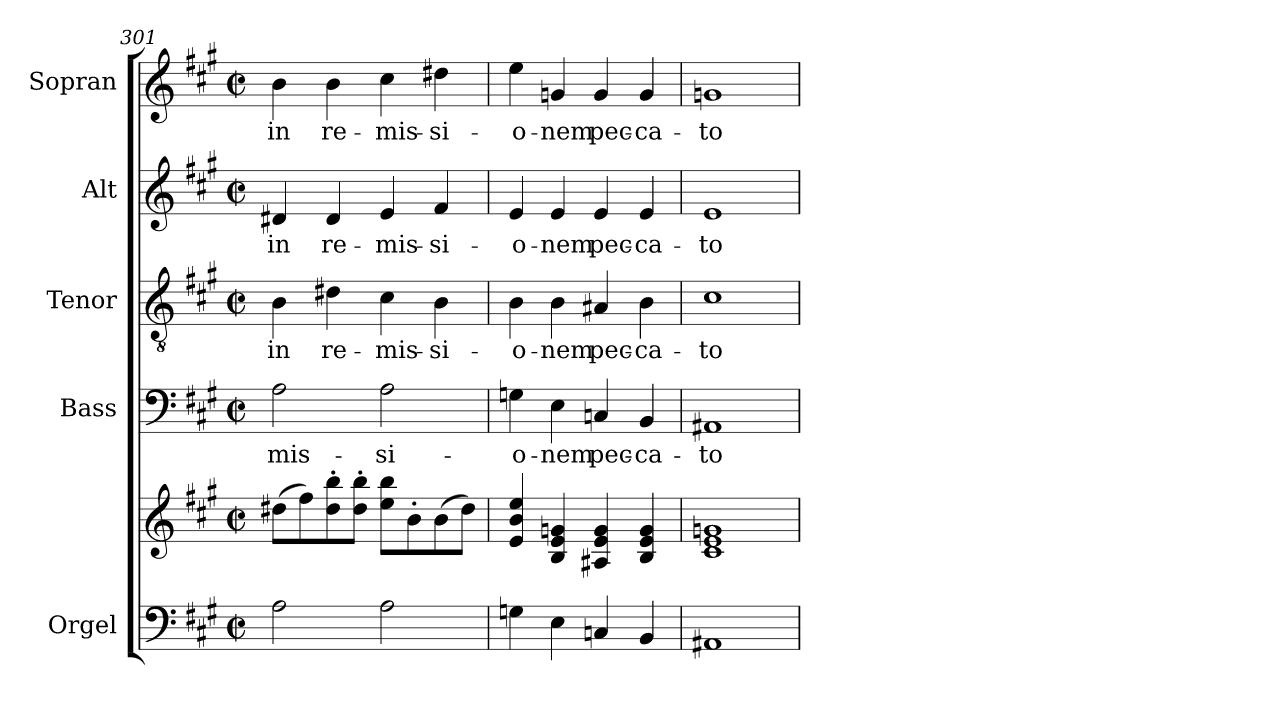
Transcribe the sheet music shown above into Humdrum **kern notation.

**kern	**kern	**kern	**text	**kern	**text	**kern	**text	**kern	**text
*part5	*part5	*part4	*part4	*part3	*part3	*part2	*part2	*part1	*part1
*staff6	*staff5	*staff4	*staff4	*staff3	*staff3	*staff2	*staff2	*staff1	*staff1
*I"Orgel	*	*I"Bass	*	*I"Tenor	*	*I"Alt	*	*I"Sopran	*
*I'Org.	*	*I'B.	*	*I'T.	*	*I'A.	*	*I'S.	*
*clefF4	*clefG2	*clefF4	*	*clefGv2	*	*clefG2	*	*clefG2	*
*k[f#c#g#]	*k[f#c#g#]	*k[f#c#g#]	*	*k[f#c#g#]	*	*k[f#c#g#]	*	*k[f#c#g#]	*
*A:	*A:	*A:	*	*A:	*	*A:	*	*A:	*
*M2/2	*M2/2	*M2/2	*	*M2/2	*	*M2/2	*	*M2/2	*
*met(c|)	*met(c|)	*met(c|)	*	*met(c|)	*	*met(c|)	*	*met(c|)	*
=301	=301	=301	=301	=301	=301	=301	=301	=301	=301
!	!	!	!LO:LY:b	!	!LO:LY:b	!	!LO:LY:b	!	!LO:LY:b
2A\	(>8dd#X\L	2A\	-mis-	4B\	in	4d#X/	in	4b\	in
.	8ff#\)	.	.	.	.	.	.	.	.
!	!	!	!	!	!LO:LY:b	!	!LO:LY:b	!	!LO:LY:b
.	8dd#\'> 8bb\'>	.	.	4d#X\	re-	4d#/	re-	4b\	re-
.	8dd#\'> 8bb\'>J	.	.	.	.	.	.	.	.
!	!	!	!LO:LY:b	!	!LO:LY:b	!	!LO:LY:b	!	!LO:LY:b
2A\	8ee\ 8bb\L	2A\	-si-	4c#\	-mis-	4e/	-mis-	4cc#\	-mis-
.	8b'>\	.	.	.	.	.	.	.	.
!	!	!	!	!	!LO:LY:b	!	!LO:LY:b	!	!LO:LY:b
.	(>8b\	.	.	4B\	-si-	4f#/	-si-	4dd#X\	-si-
.	8dd#\J)	.	.	.	.	.	.	.	.
!!LO:PB:g=z
=302	=302	=302	=302	=302	=302	=302	=302	=302	=302
!	!	!	!LO:LY:b	!	!LO:LY:b	!	!LO:LY:b	!	!LO:LY:b
4Gn\	4e/ 4b/ 4ee/	4Gn\	-o-	4B\	-o-	4e/	-o-	4ee\	-o-
!	!	!	!LO:LY:b	!	!LO:LY:b	!	!LO:LY:b	!	!LO:LY:b
4E\	4B/ 4e/ 4gn/	4E\	-nem	4B\	-nem	4e/	-nem	4gn/	-nem
!	!	!	!LO:LY:b	!	!LO:LY:b	!	!LO:LY:b	!	!LO:LY:b
4Cn/	4A#X/ 4e/ 4g/	4Cn/	pec-	4A#X/	pec-	4e/	pec-	4g/	pec-
!	!	!	!LO:LY:b	!	!LO:LY:b	!	!LO:LY:b	!	!LO:LY:b
4BB/	4B/ 4e/ 4g/	4BB/	-ca-	4B\	-ca-	4e/	-ca-	4g/	-ca-
=303	=303	=303	=303	=303	=303	=303	=303	=303	=303
!	!	!	!LO:LY:b	!	!LO:LY:b	!	!LO:LY:b	!	!LO:LY:b
1AA#X	1c# 1e 1gn	1AA#X	-to-	1c#	-to-	1e	-to-	1gn	-to-
=	=	=	=	=	=	=	=	=	=
*-	*-	*-	*-	*-	*-	*-	*-	*-	*-
